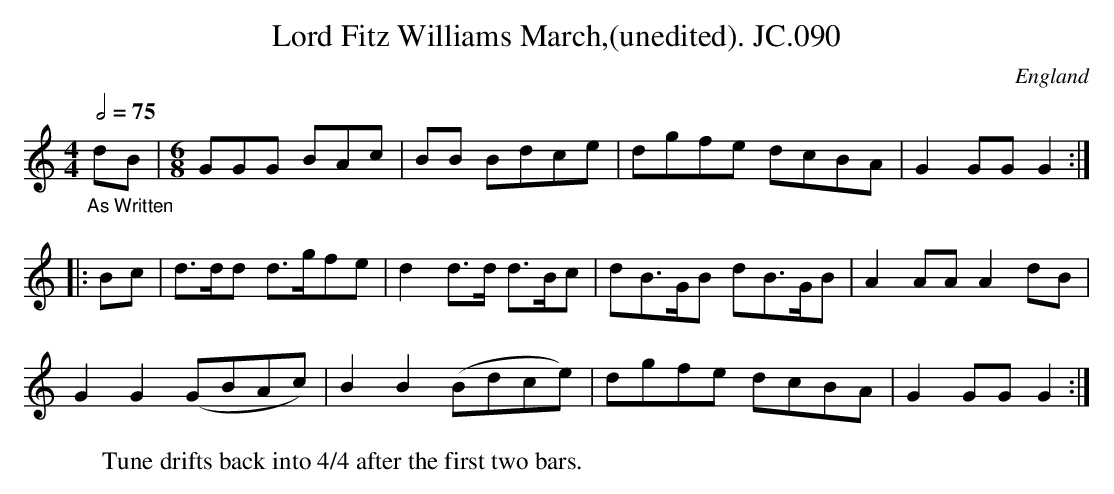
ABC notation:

X:1
T:Lord Fitz Williams March,(unedited). JC.090
O:England
M:4/4
L:1/8
Q:2/4=75
K:C major
"_As Written"dB|\
M:6/8
GGG BAc|BB Bdce|dgfe dcBA|G2GG G2:|!
|:Bc|d>dd d>gfe|d2d>d d>Bc|dB>GB dB>GB|A2AA A2dB|!
G2G2 (GBAc)|B2B2 (Bdce)|dgfe dcBA|G2GG G2:|
W:Tune drifts back into 4/4 after the first two bars.
